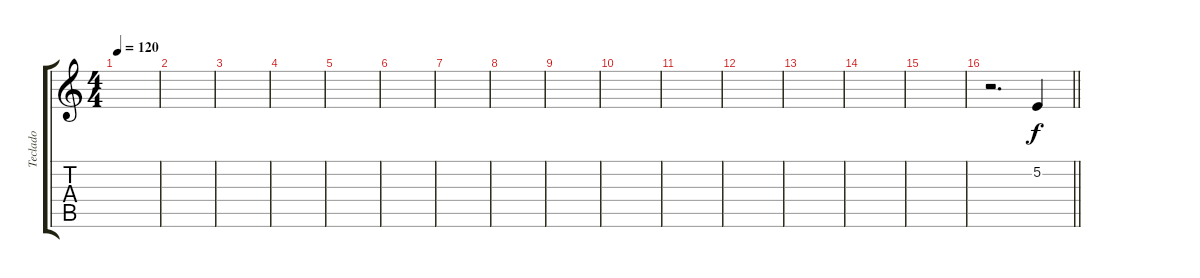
\track ("Teclado" "Teclado") {instrument stringensemble1}
\staff {score tabs}
\tuning (E4 B3 G3 D3 A2 E2) {hide}
\ts (4 4)
\tempo 120
\clef g2
\ks c
|
|
|
|
|
|
|
|
|
|
|
|
|
|
|
\barLineRight lightlight
r.2{d} 5.2.4
